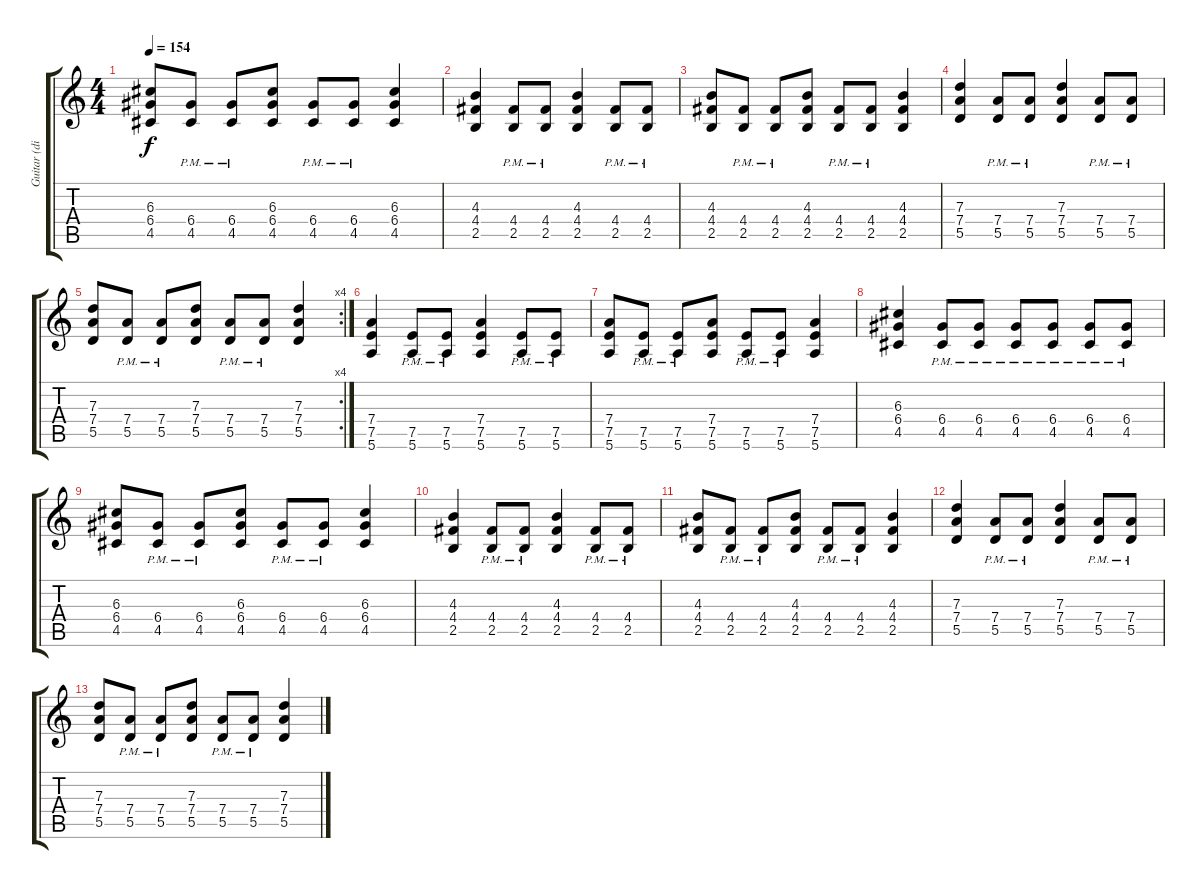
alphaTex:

\track ("Guitar (distort)" "Guitar (di") {instrument distortionguitar}
\staff {score tabs}
\tuning (E4 B3 G3 D3 A2 E2) {hide}
\ts (4 4)
\tempo 154
\clef g2
\ks c
(6.3 6.4 4.5).8{dy f} (6.4{pm} 4.5{pm}).8 (6.4{pm} 4.5{pm}).8 (6.3 6.4 4.5).8 (6.4{pm} 4.5{pm}).8 (6.4{pm} 4.5{pm}).8 (6.3 6.4 4.5).4 |
(4.3 4.4 2.5).4 (4.4{pm} 2.5{pm}).8 (4.4{pm} 2.5{pm}).8 (4.3 4.4 2.5).4 (4.4{pm} 2.5{pm}).8 (4.4{pm} 2.5{pm}).8 |
(4.3 4.4 2.5).8 (4.4{pm} 2.5{pm}).8 (4.4{pm} 2.5{pm}).8 (4.3 4.4 2.5).8 (4.4{pm} 2.5{pm}).8 (4.4{pm} 2.5{pm}).8 (4.3 4.4 2.5).4 |
(7.3 7.4 5.5).4 (7.4{pm} 5.5).8 (7.4{pm} 5.5).8 (7.3 7.4 5.5).4 (7.4{pm} 5.5).8 (7.4{pm} 5.5).8 |
\rc 4
(7.3 7.4 5.5).8 (7.4{pm} 5.5{pm}).8 (7.4{pm} 5.5{pm}).8 (7.3 7.4 5.5).8 (7.4{pm} 5.5{pm}).8 (7.4{pm} 5.5{pm}).8 (7.3 7.4 5.5).4 |
(7.4 7.5 5.6).4 (7.5{pm} 5.6{pm}).8 (7.5{pm} 5.6{pm}).8 (7.4 7.5 5.6).4 (7.5{pm} 5.6{pm}).8 (7.5{pm} 5.6{pm}).8 |
(7.4 7.5 5.6).8 (7.5{pm} 5.6).8 (7.5{pm} 5.6).8 (7.4 7.5 5.6).8 (7.5{pm} 5.6).8 (7.5{pm} 5.6).8 (7.4 7.5 5.6).4 |
(6.3 6.4 4.5).4 (6.4{pm} 4.5).8 (6.4{pm} 4.5).8 (6.4{pm} 4.5{pm}).8 (6.4{pm} 4.5).8 (6.4{pm} 4.5).8 (6.4{pm} 4.5{pm}).8 |
(6.3 6.4 4.5).8 (6.4{pm} 4.5{pm}).8 (6.4{pm} 4.5{pm}).8 (6.3 6.4 4.5).8 (6.4{pm} 4.5{pm}).8 (6.4{pm} 4.5{pm}).8 (6.3 6.4 4.5).4 |
(4.3 4.4 2.5).4 (4.4{pm} 2.5{pm}).8 (4.4{pm} 2.5{pm}).8 (4.3 4.4 2.5).4 (4.4{pm} 2.5{pm}).8 (4.4{pm} 2.5{pm}).8 |
(4.3 4.4 2.5).8 (4.4{pm} 2.5{pm}).8 (4.4{pm} 2.5{pm}).8 (4.3 4.4 2.5).8 (4.4{pm} 2.5{pm}).8 (4.4{pm} 2.5{pm}).8 (4.3 4.4 2.5).4 |
(7.3 7.4 5.5).4 (7.4{pm} 5.5).8 (7.4{pm} 5.5).8 (7.3 7.4 5.5).4 (7.4{pm} 5.5).8 (7.4{pm} 5.5).8 |
(7.3 7.4 5.5).8 (7.4{pm} 5.5{pm}).8 (7.4{pm} 5.5{pm}).8 (7.3 7.4 5.5).8 (7.4{pm} 5.5{pm}).8 (7.4{pm} 5.5{pm}).8 (7.3 7.4 5.5).4
